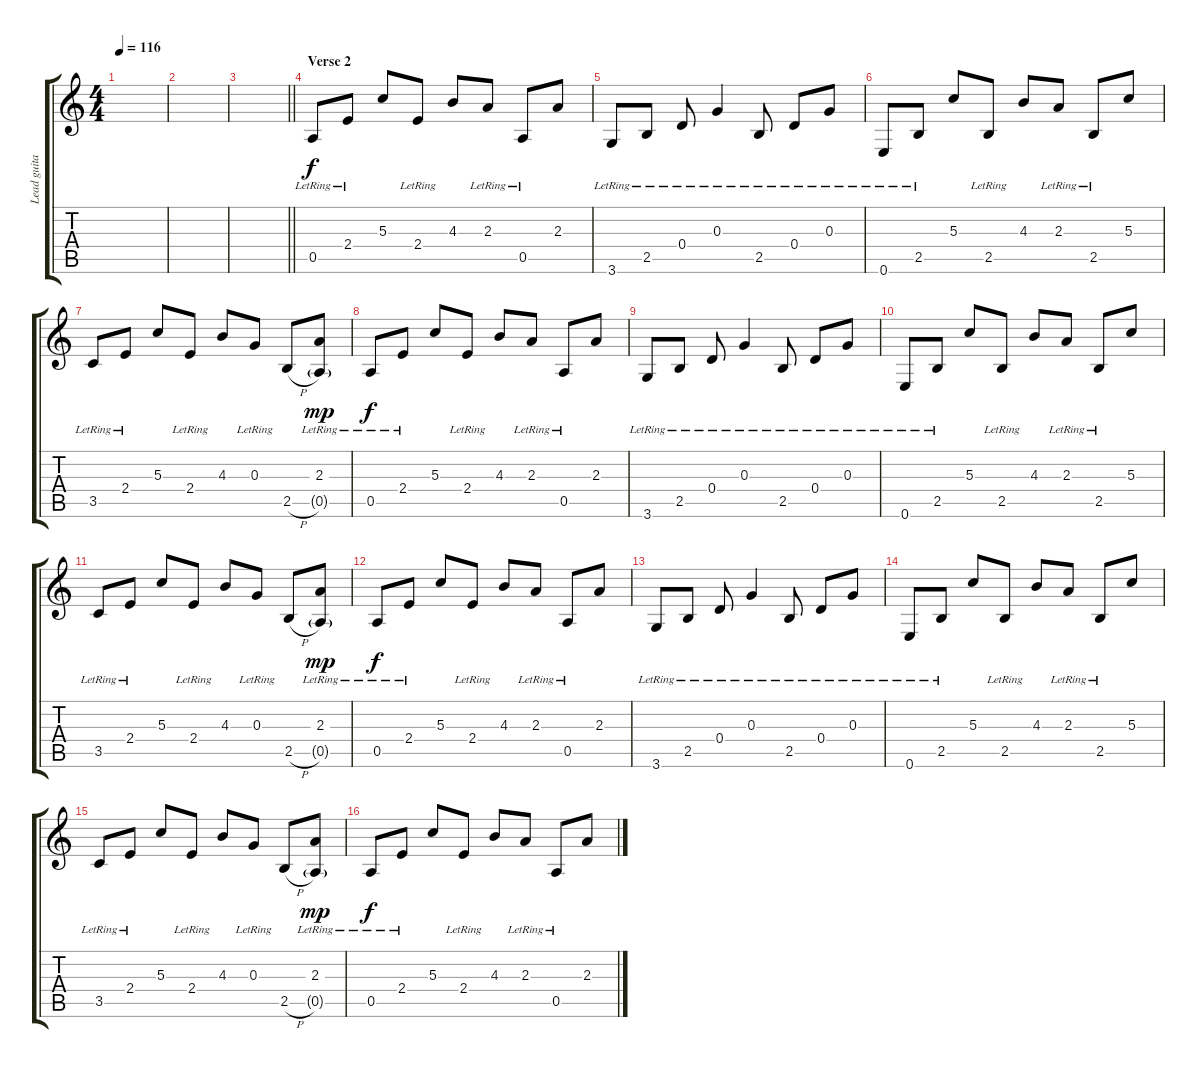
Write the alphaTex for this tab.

\track ("Lead guitar(Clean) - Kirk" "Lead guita") {instrument electricguitarclean}
\staff {score tabs}
\tuning (E4 B3 G3 D3 A2 E2) {hide}
\ts (4 4)
\tempo 116
\clef g2
\ks c
|
|
\barLineRight lightlight
|
\section ("" "Verse 2")
0.5{lr}.8 2.4{lr}.8 5.3.8 2.4{lr}.8 4.3.8 2.3{lr}.8 0.5{lr}.8 2.3.8 |
3.6{lr}.8 2.5{lr}.8 0.4{lr}.8 0.3{lr}.4 2.5{lr}.8 0.4{lr}.8 0.3{lr}.8 |
0.6{lr}.8 2.5{lr}.8 5.3.8 2.5{lr}.8 4.3.8 2.3{lr}.8 2.5{lr}.8 5.3.8 |
3.5{lr}.8 2.4{lr}.8 5.3.8 2.4{lr}.8 4.3.8 0.3{lr}.8 2.5{h}.8 (2.3{lr} 0.5{g}).8{dy mp} |
0.5{lr}.8{dy f} 2.4{lr}.8 5.3.8 2.4{lr}.8 4.3.8 2.3{lr}.8 0.5{lr}.8 2.3.8 |
3.6{lr}.8 2.5{lr}.8 0.4{lr}.8 0.3{lr}.4 2.5{lr}.8 0.4{lr}.8 0.3{lr}.8 |
0.6{lr}.8 2.5{lr}.8 5.3.8 2.5{lr}.8 4.3.8 2.3{lr}.8 2.5{lr}.8 5.3.8 |
3.5{lr}.8 2.4{lr}.8 5.3.8 2.4{lr}.8 4.3.8 0.3{lr}.8 2.5{h}.8 (2.3{lr} 0.5{g}).8{dy mp} |
0.5{lr}.8{dy f} 2.4{lr}.8 5.3.8 2.4{lr}.8 4.3.8 2.3{lr}.8 0.5{lr}.8 2.3.8 |
3.6{lr}.8 2.5{lr}.8 0.4{lr}.8 0.3{lr}.4 2.5{lr}.8 0.4{lr}.8 0.3{lr}.8 |
0.6{lr}.8 2.5{lr}.8 5.3.8 2.5{lr}.8 4.3.8 2.3{lr}.8 2.5{lr}.8 5.3.8 |
3.5{lr}.8 2.4{lr}.8 5.3.8 2.4{lr}.8 4.3.8 0.3{lr}.8 2.5{h}.8 (2.3{lr} 0.5{g}).8{dy mp} |
0.5{lr}.8{dy f} 2.4{lr}.8 5.3.8 2.4{lr}.8 4.3.8 2.3{lr}.8 0.5{lr}.8 2.3.8
